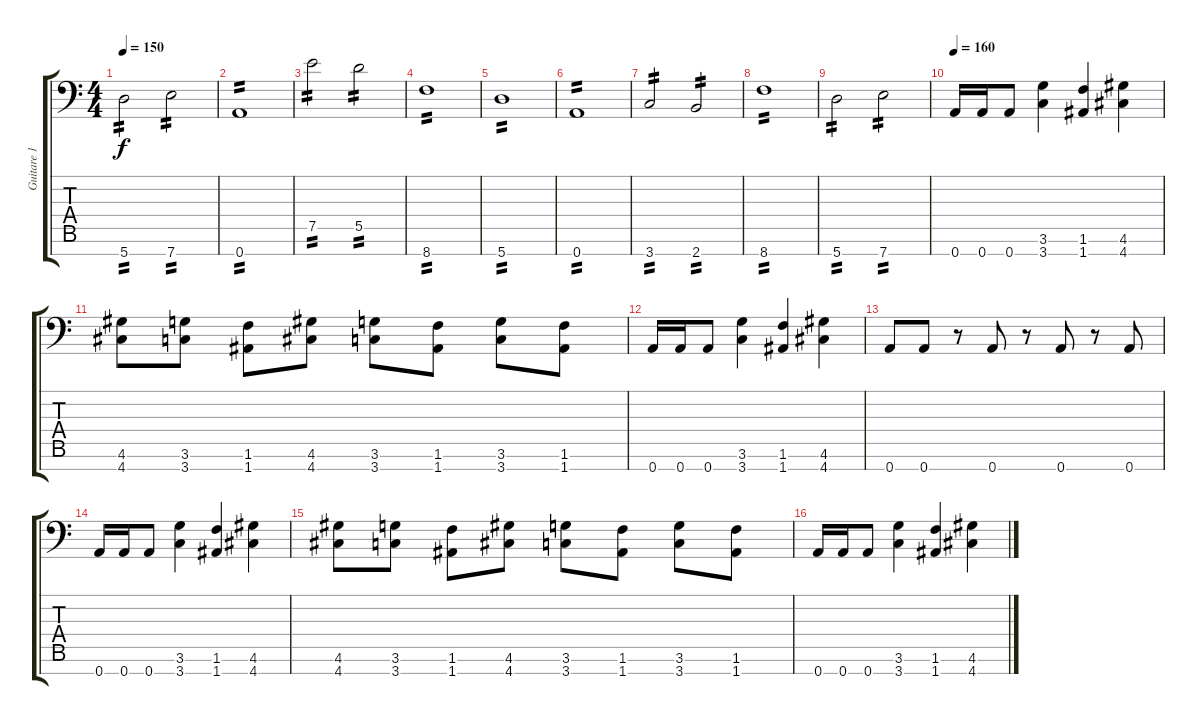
\track ("Guitare 1" "Guitare 1") {instrument distortionguitar}
\staff {score tabs}
\tuning (E4 B3 G3 D3 A2 E2 A1) {hide}
\ts (4 4)
\tempo 150
\clef f4
\ks c
5.7.2{tp 2 dy f} 7.7.2{tp 2} |
0.7.1{tp 2} |
7.5.2{tp 2} 5.5.2{tp 2} |
8.7.1{tp 2} |
5.7.1{tp 2} |
0.7.1{tp 2} |
3.7.2{tp 2} 2.7.2{tp 2} |
8.7.1{tp 2} |
5.7.2{tp 2} 7.7.2{tp 2} |
\tempo 150
\tempo 160
0.7.16 0.7.16 0.7.8 (3.6 3.7).4 (1.6 1.7).4 (4.6 4.7).4 |
(4.6 4.7).8 (3.6 3.7).8 (1.6 1.7).8 (4.6 4.7).8 (3.6 3.7).8 (1.6 1.7).8 (3.6 3.7).8 (1.6 1.7).8 |
0.7.16 0.7.16 0.7.8 (3.6 3.7).4 (1.6 1.7).4 (4.6 4.7).4 |
0.7.8 0.7.8 r.8 0.7.8 r.8 0.7.8 r.8 0.7.8 |
0.7.16 0.7.16 0.7.8 (3.6 3.7).4 (1.6 1.7).4 (4.6 4.7).4 |
(4.6 4.7).8 (3.6 3.7).8 (1.6 1.7).8 (4.6 4.7).8 (3.6 3.7).8 (1.6 1.7).8 (3.6 3.7).8 (1.6 1.7).8 |
0.7.16 0.7.16 0.7.8 (3.6 3.7).4 (1.6 1.7).4 (4.6 4.7).4
